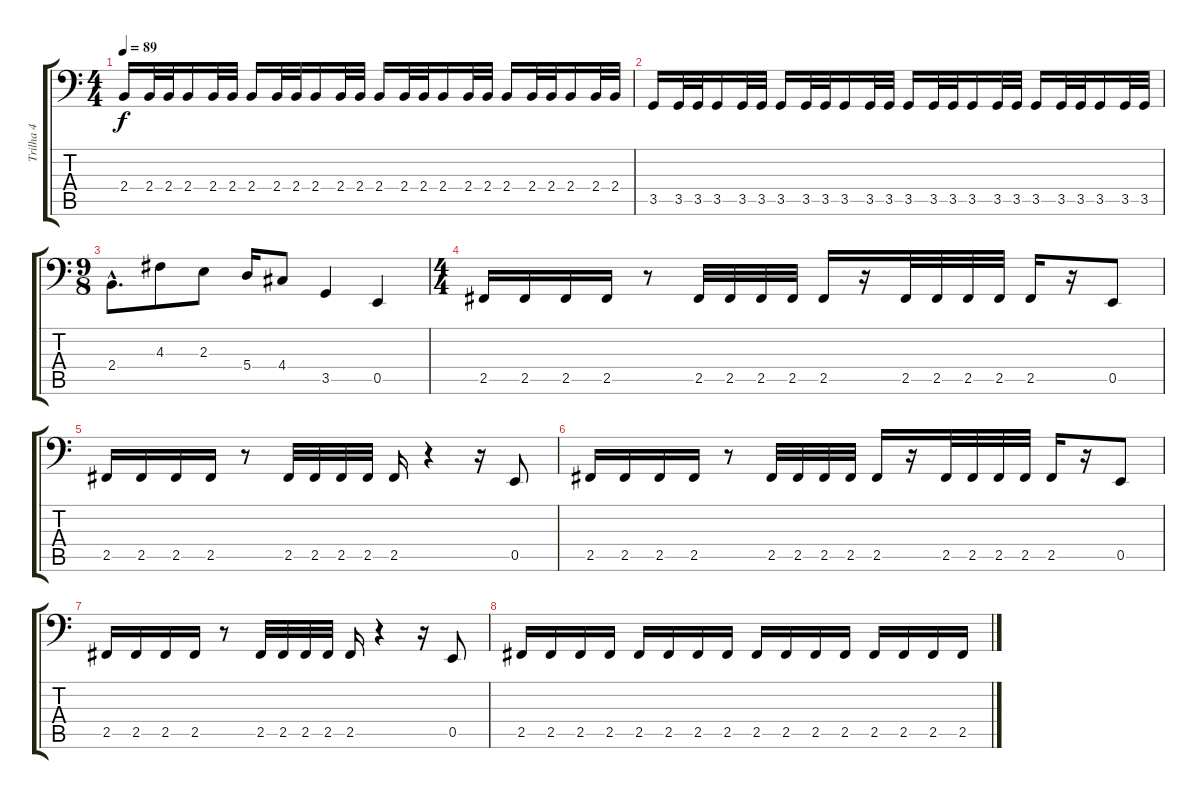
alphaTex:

\track ("Trilha 4" "Trilha 4") {instrument electricbassfinger}
\staff {score tabs}
\tuning (C3 G2 D2 A1 E1 B0) {hide}
\ts (4 4)
\tempo 89
\clef f4
\ks c
2.4.16{dy f} 2.4.32 2.4.32 2.4.16 2.4.32 2.4.32 2.4.16 2.4.32 2.4.32 2.4.16 2.4.32 2.4.32 2.4.16 2.4.32 2.4.32 2.4.16 2.4.32 2.4.32 2.4.16 2.4.32 2.4.32 2.4.16 2.4.32 2.4.32 |
3.5.16 3.5.32 3.5.32 3.5.16 3.5.32 3.5.32 3.5.16 3.5.32 3.5.32 3.5.16 3.5.32 3.5.32 3.5.16 3.5.32 3.5.32 3.5.16 3.5.32 3.5.32 3.5.16 3.5.32 3.5.32 3.5.16 3.5.32 3.5.32 |
\ts (9 8)
2.4{hac}.8{d} 4.3.8 2.3.8 5.4.16 4.4.8 3.5.4 0.5.4 |
\ts (4 4)
2.5.16 2.5.16 2.5.16 2.5.16 r.8 2.5.32 2.5.32 2.5.32 2.5.32 2.5.16 r.16 2.5.32 2.5.32 2.5.32 2.5.32 2.5.16 r.16 0.5.8 |
2.5.16 2.5.16 2.5.16 2.5.16 r.8 2.5.32 2.5.32 2.5.32 2.5.32 2.5.16 r.4 r.16 0.5.8 |
2.5.16 2.5.16 2.5.16 2.5.16 r.8 2.5.32 2.5.32 2.5.32 2.5.32 2.5.16 r.16 2.5.32 2.5.32 2.5.32 2.5.32 2.5.16 r.16 0.5.8 |
2.5.16 2.5.16 2.5.16 2.5.16 r.8 2.5.32 2.5.32 2.5.32 2.5.32 2.5.16 r.4 r.16 0.5.8 |
2.5.16 2.5.16 2.5.16 2.5.16 2.5.16 2.5.16 2.5.16 2.5.16 2.5.16 2.5.16 2.5.16 2.5.16 2.5.16 2.5.16 2.5.16 2.5.16
